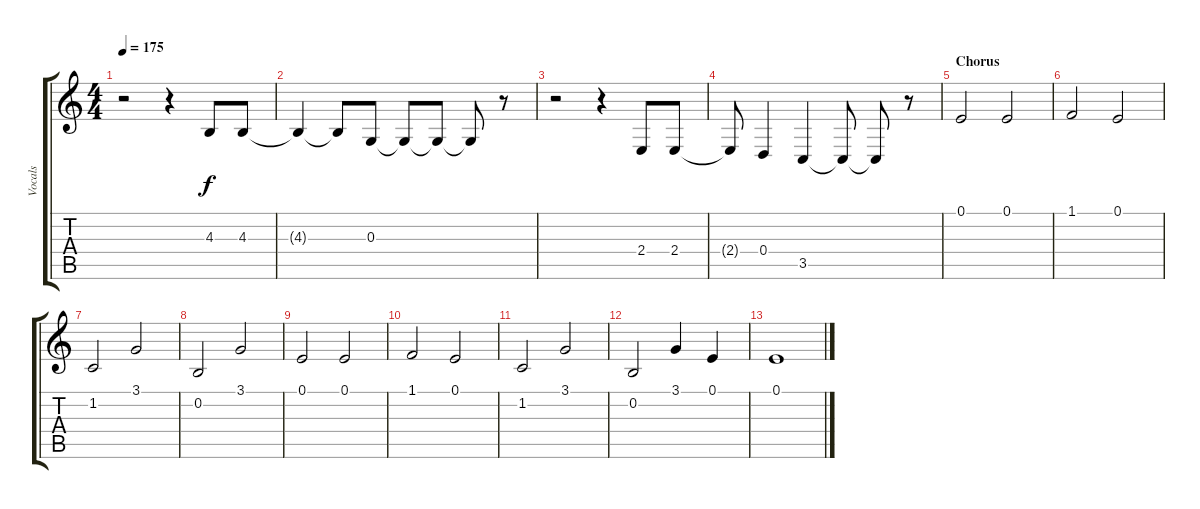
\track ("Vocals" "Vocals") {instrument violin}
\staff {score tabs}
\tuning (E4 B3 G3 D3 A2 E2) {hide}
\ts (4 4)
\tempo 175
\clef g2
\ks c
r.2{dy f} r.4 4.3.8 4.3.8 |
4.3{t}.4 4.3{t}.8 0.3.8 0.3{t}.8 0.3{t}.8 0.3{t}.8 r.8 |
r.2 r.4 2.4.8 2.4.8 |
2.4{t}.8 0.4.4 3.5.4 3.5{t}.8 3.5{t}.8 r.8 |
\section ("" "Chorus")
0.1.2 0.1.2 |
1.1.2 0.1.2 |
1.2.2 3.1.2 |
0.2.2 3.1.2 |
0.1.2 0.1.2 |
1.1.2 0.1.2 |
1.2.2 3.1.2 |
0.2.2 3.1.4 0.1.4 |
0.1.1
